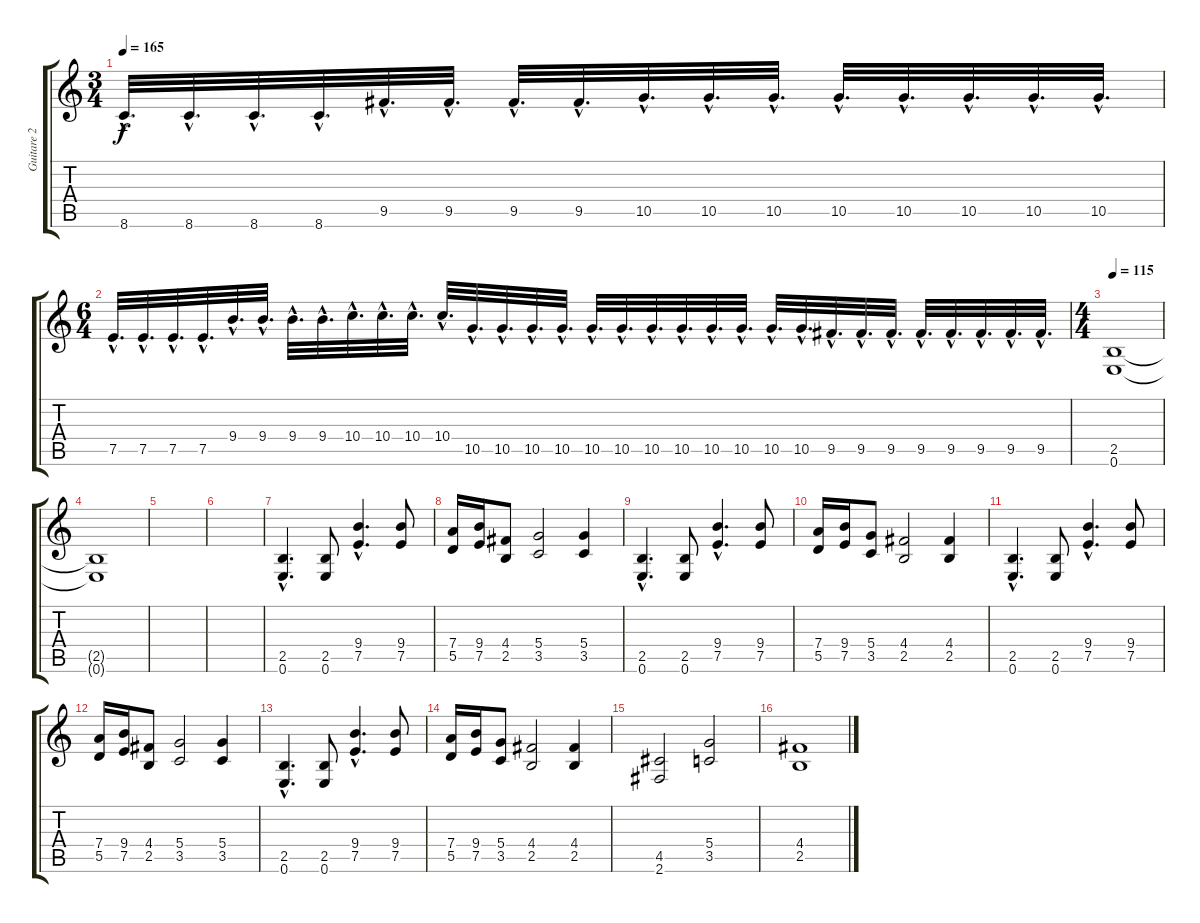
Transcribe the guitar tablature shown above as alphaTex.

\track ("Guitare 2" "Guitare 2") {instrument distortionguitar}
\staff {score tabs}
\tuning (E4 B3 G3 D3 A2 E2) {hide}
\ts (3 4)
\tempo 165
\clef g2
\ks c
8.6{hac}.32{d dy f} 8.6{hac}.32{d} 8.6{hac}.32{d} 8.6{hac}.32{d} 9.5{hac}.32{d} 9.5{hac}.32{d} 9.5{hac}.32{d} 9.5{hac}.32{d} 10.5{hac}.32{d} 10.5{hac}.32{d} 10.5{hac}.32{d} 10.5{hac}.32{d} 10.5{hac}.32{d} 10.5{hac}.32{d} 10.5{hac}.32{d} 10.5{hac}.32{d} |
\ts (6 4)
7.5{hac}.32{d} 7.5{hac}.32{d} 7.5{hac}.32{d} 7.5{hac}.32{d} 9.4{hac}.32{d} 9.4{hac}.32{d} 9.4{hac}.32{d} 9.4{hac}.32{d} 10.4{hac}.32{d} 10.4{hac}.32{d} 10.4{hac}.32{d} 10.4{hac}.32{d} 10.5{hac}.32{d} 10.5{hac}.32{d} 10.5{hac}.32{d} 10.5{hac}.32{d} 10.5{hac}.32{d} 10.5{hac}.32{d} 10.5{hac}.32{d} 10.5{hac}.32{d} 10.5{hac}.32{d} 10.5{hac}.32{d} 10.5{hac}.32{d} 10.5{hac}.32{d} 9.5{hac}.32{d} 9.5{hac}.32{d} 9.5{hac}.32{d} 9.5{hac}.32{d} 9.5{hac}.32{d} 9.5{hac}.32{d} 9.5{hac}.32{d} 9.5{hac}.32{d} |
\ts (4 4)
\tempo 115
(2.5 0.6).1{volume 0} |
(2.5{t} 0.6{t}).1 |
|
|
(2.5{hac} 0.6{hac}).4{d} (2.5 0.6).8 (9.4{hac} 7.5{hac}).4{d} (9.4 7.5).8 |
(7.4 5.5).16 (9.4 7.5).16 (4.4 2.5).8 (5.4 3.5).2 (5.4 3.5).4 |
(2.5{hac} 0.6{hac}).4{d} (2.5 0.6).8 (9.4{hac} 7.5{hac}).4{d} (9.4 7.5).8 |
(7.4 5.5).16 (9.4 7.5).16 (5.4 3.5).8 (4.4 2.5).2 (4.4 2.5).4 |
(2.5{hac} 0.6{hac}).4{d} (2.5 0.6).8 (9.4{hac} 7.5{hac}).4{d} (9.4 7.5).8 |
(7.4 5.5).16 (9.4 7.5).16 (4.4 2.5).8 (5.4 3.5).2 (5.4 3.5).4 |
(2.5{hac} 0.6{hac}).4{d} (2.5 0.6).8 (9.4{hac} 7.5{hac}).4{d} (9.4 7.5).8 |
(7.4 5.5).16 (9.4 7.5).16 (5.4 3.5).8 (4.4 2.5).2 (4.4 2.5).4 |
(4.5 2.6).2 (5.4 3.5).2 |
(4.4 2.5).1
